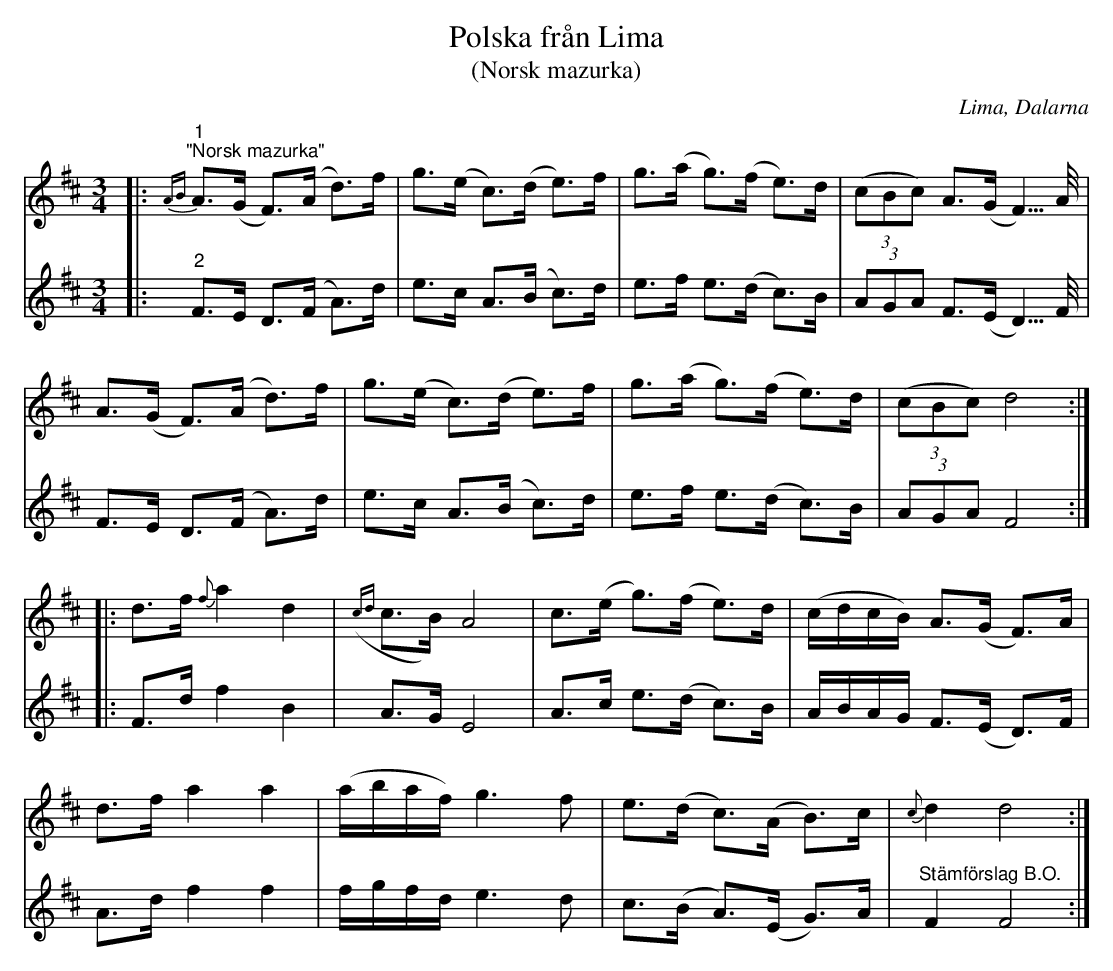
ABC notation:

X:1
T:Polska från Lima
T:(Norsk mazurka)
O:Lima, Dalarna
L:1/8
M:3/4
K:D
V:1
|:"^1""^\"Norsk mazurka\""{AB} A>(G F>)(A d>)f | g>(e c>)(d e>)f | g>(a g>)(f e>)d | (3(cBc) A>(G F5/4)A/4 |
A>(G F>)(A d>)f | g>(e c>)(d e>)f | g>(a g>)(f e>)d | (3(cBc) d4 ::
d>f{f} a2 d2 |({cd} c>B) A4 | c>(e g>)(f e>)d | (c/d/c/B/) A>(G F>)A |
d>f a2 a2 | (a/b/a/f/) g3 f | e>(d c>)(A B>)c |{c} d2 d4 :|
V:2
|:"^2" F>E D>(F A>)d | e>c A>(B c>)d | e>f e>(d c>)B | (3AGA F>(E D5/4)F/4 |
F>E D>(F A>)d | e>c A>(B c>)d | e>f e>(d c>)B | (3AGA F4 ::
F>d f2 B2 | A>G E4 | A>c e>(d c>)B | A/B/A/G/ F>(E D>)F |
A>d f2 f2 | f/g/f/d/ e3 d | c>(B A>)(E G>)A | "^Stämförslag B.O." F2 F4 :|
